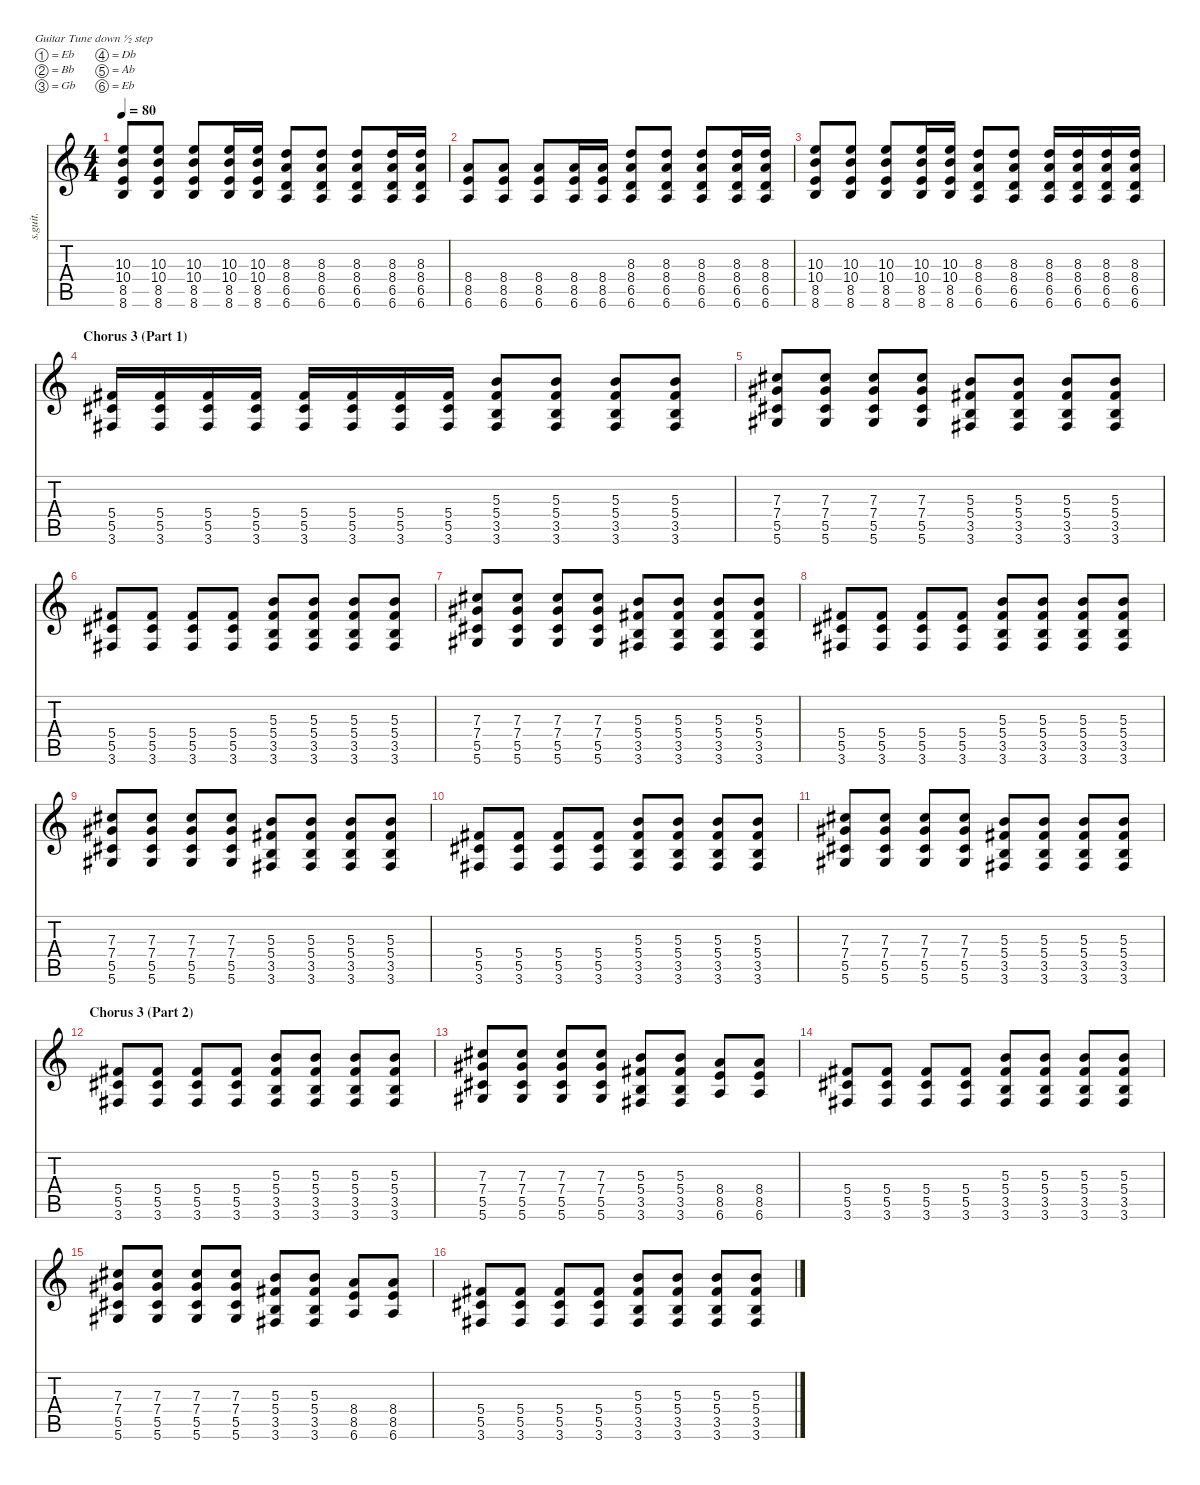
\defaultSystemsLayout 4
\hideDynamics
\bracketExtendMode nobrackets
\track ("Rhythm Guitar (Distorted, Bell)" "s.guit.") {instrument distortionguitar}
\staff {score tabs}
\tuning (Eb4 Bb3 Gb3 Db3 Ab2 Eb2)
\ts (4 4)
\tempo 80
\clef g2
\ks c
(10.3 10.4 8.5 8.6).8{lyrics (0 "") lyrics (1 "") lyrics (2 "") lyrics (3 "") lyrics (4 "") dy f} (10.3 10.4 8.5 8.6).8{lyrics (0 "") lyrics (1 "") lyrics (2 "") lyrics (3 "") lyrics (4 "")} (10.3 10.4 8.5 8.6).8{lyrics (0 "") lyrics (1 "") lyrics (2 "") lyrics (3 "") lyrics (4 "")} (10.3 10.4 8.5 8.6).16{lyrics (0 "") lyrics (1 "") lyrics (2 "") lyrics (3 "") lyrics (4 "")} (10.3 10.4 8.5 8.6).16{lyrics (0 "") lyrics (1 "") lyrics (2 "") lyrics (3 "") lyrics (4 "")} (8.3 8.4 6.5 6.6).8{lyrics (0 "") lyrics (1 "") lyrics (2 "") lyrics (3 "") lyrics (4 "")} (8.3 8.4 6.5 6.6).8{lyrics (0 "") lyrics (1 "") lyrics (2 "") lyrics (3 "") lyrics (4 "")} (8.3 8.4 6.5 6.6).8{lyrics (0 "") lyrics (1 "") lyrics (2 "") lyrics (3 "") lyrics (4 "")} (8.3 8.4 6.5 6.6).16{lyrics (0 "") lyrics (1 "") lyrics (2 "") lyrics (3 "") lyrics (4 "")} (8.3 8.4 6.5 6.6).16{lyrics (0 "") lyrics (1 "") lyrics (2 "") lyrics (3 "") lyrics (4 "")} |
(8.4 8.5 6.6).8{lyrics (0 "") lyrics (1 "") lyrics (2 "") lyrics (3 "") lyrics (4 "")} (8.4 8.5 6.6).8{lyrics (0 "") lyrics (1 "") lyrics (2 "") lyrics (3 "") lyrics (4 "")} (8.4 8.5 6.6).8{lyrics (0 "") lyrics (1 "") lyrics (2 "") lyrics (3 "") lyrics (4 "")} (8.4 8.5 6.6).16{lyrics (0 "") lyrics (1 "") lyrics (2 "") lyrics (3 "") lyrics (4 "")} (8.4 8.5 6.6).16{lyrics (0 "") lyrics (1 "") lyrics (2 "") lyrics (3 "") lyrics (4 "")} (8.3 8.4 6.5 6.6).8{lyrics (0 "") lyrics (1 "") lyrics (2 "") lyrics (3 "") lyrics (4 "")} (8.3 8.4 6.5 6.6).8{lyrics (0 "") lyrics (1 "") lyrics (2 "") lyrics (3 "") lyrics (4 "")} (8.3 8.4 6.5 6.6).8{lyrics (0 "") lyrics (1 "") lyrics (2 "") lyrics (3 "") lyrics (4 "")} (8.3 8.4 6.5 6.6).16{lyrics (0 "") lyrics (1 "") lyrics (2 "") lyrics (3 "") lyrics (4 "")} (8.3 8.4 6.5 6.6).16{lyrics (0 "") lyrics (1 "") lyrics (2 "") lyrics (3 "") lyrics (4 "")} |
(10.3 10.4 8.5 8.6).8{lyrics (0 "") lyrics (1 "") lyrics (2 "") lyrics (3 "") lyrics (4 "")} (10.3 10.4 8.5 8.6).8{lyrics (0 "") lyrics (1 "") lyrics (2 "") lyrics (3 "") lyrics (4 "")} (10.3 10.4 8.5 8.6).8{lyrics (0 "") lyrics (1 "") lyrics (2 "") lyrics (3 "") lyrics (4 "")} (10.3 10.4 8.5 8.6).16{lyrics (0 "") lyrics (1 "") lyrics (2 "") lyrics (3 "") lyrics (4 "")} (10.3 10.4 8.5 8.6).16{lyrics (0 "") lyrics (1 "") lyrics (2 "") lyrics (3 "") lyrics (4 "")} (8.3 8.4 6.5 6.6).8{lyrics (0 "") lyrics (1 "") lyrics (2 "") lyrics (3 "") lyrics (4 "")} (8.3 8.4 6.5 6.6).8{lyrics (0 "") lyrics (1 "") lyrics (2 "") lyrics (3 "") lyrics (4 "")} (8.3 8.4 6.5 6.6).16{lyrics (0 "") lyrics (1 "") lyrics (2 "") lyrics (3 "") lyrics (4 "")} (8.3 8.4 6.5 6.6).16{lyrics (0 "") lyrics (1 "") lyrics (2 "") lyrics (3 "") lyrics (4 "")} (8.3 8.4 6.5 6.6).16{lyrics (0 "") lyrics (1 "") lyrics (2 "") lyrics (3 "") lyrics (4 "")} (8.3 8.4 6.5 6.6).16{lyrics (0 "") lyrics (1 "") lyrics (2 "") lyrics (3 "") lyrics (4 "")} |
\section ("" "Chorus 3 (Part 1)")
(5.4{acc #} 5.5{acc #} 3.6{acc #}).16{lyrics (0 "") lyrics (1 "") lyrics (2 "") lyrics (3 "") lyrics (4 "")} (5.4{acc #} 5.5{acc #} 3.6{acc #}).16{lyrics (0 "") lyrics (1 "") lyrics (2 "") lyrics (3 "") lyrics (4 "")} (5.4{acc #} 5.5{acc #} 3.6{acc #}).16{lyrics (0 "") lyrics (1 "") lyrics (2 "") lyrics (3 "") lyrics (4 "")} (5.4{acc #} 5.5{acc #} 3.6{acc #}).16{lyrics (0 "") lyrics (1 "") lyrics (2 "") lyrics (3 "") lyrics (4 "")} (5.4{acc #} 5.5{acc #} 3.6{acc #}).16{lyrics (0 "") lyrics (1 "") lyrics (2 "") lyrics (3 "") lyrics (4 "")} (5.4{acc #} 5.5{acc #} 3.6{acc #}).16{lyrics (0 "") lyrics (1 "") lyrics (2 "") lyrics (3 "") lyrics (4 "")} (5.4{acc #} 5.5{acc #} 3.6{acc #}).16{lyrics (0 "") lyrics (1 "") lyrics (2 "") lyrics (3 "") lyrics (4 "")} (5.4{acc #} 5.5{acc #} 3.6{acc #}).16{lyrics (0 "") lyrics (1 "") lyrics (2 "") lyrics (3 "") lyrics (4 "")} (5.3 5.4{acc #} 3.5 3.6{acc #}).8{lyrics (0 "") lyrics (1 "") lyrics (2 "") lyrics (3 "") lyrics (4 "")} (5.3 5.4{acc #} 3.5 3.6{acc #}).8{lyrics (0 "") lyrics (1 "") lyrics (2 "") lyrics (3 "") lyrics (4 "")} (5.3 5.4{acc #} 3.5 3.6{acc #}).8{lyrics (0 "") lyrics (1 "") lyrics (2 "") lyrics (3 "") lyrics (4 "")} (5.3 5.4{acc #} 3.5 3.6{acc #}).8{lyrics (0 "") lyrics (1 "") lyrics (2 "") lyrics (3 "") lyrics (4 "")} |
(7.3{acc #} 7.4{acc #} 5.5{acc #} 5.6{acc #}).8{lyrics (0 "") lyrics (1 "") lyrics (2 "") lyrics (3 "") lyrics (4 "")} (7.3{acc #} 7.4{acc #} 5.5{acc #} 5.6{acc #}).8{lyrics (0 "") lyrics (1 "") lyrics (2 "") lyrics (3 "") lyrics (4 "")} (7.3{acc #} 7.4{acc #} 5.5{acc #} 5.6{acc #}).8{lyrics (0 "") lyrics (1 "") lyrics (2 "") lyrics (3 "") lyrics (4 "")} (7.3{acc #} 7.4{acc #} 5.5{acc #} 5.6{acc #}).8{lyrics (0 "") lyrics (1 "") lyrics (2 "") lyrics (3 "") lyrics (4 "")} (5.3 5.4{acc #} 3.5 3.6{acc #}).8{lyrics (0 "") lyrics (1 "") lyrics (2 "") lyrics (3 "") lyrics (4 "")} (5.3 5.4{acc #} 3.5 3.6{acc #}).8{lyrics (0 "") lyrics (1 "") lyrics (2 "") lyrics (3 "") lyrics (4 "")} (5.3 5.4{acc #} 3.5 3.6{acc #}).8{lyrics (0 "") lyrics (1 "") lyrics (2 "") lyrics (3 "") lyrics (4 "")} (5.3 5.4{acc #} 3.5 3.6{acc #}).8{lyrics (0 "") lyrics (1 "") lyrics (2 "") lyrics (3 "") lyrics (4 "")} |
(5.4{acc #} 5.5{acc #} 3.6{acc #}).8{lyrics (0 "") lyrics (1 "") lyrics (2 "") lyrics (3 "") lyrics (4 "")} (5.4{acc #} 5.5{acc #} 3.6{acc #}).8{lyrics (0 "") lyrics (1 "") lyrics (2 "") lyrics (3 "") lyrics (4 "")} (5.4{acc #} 5.5{acc #} 3.6{acc #}).8{lyrics (0 "") lyrics (1 "") lyrics (2 "") lyrics (3 "") lyrics (4 "")} (5.4{acc #} 5.5{acc #} 3.6{acc #}).8{lyrics (0 "") lyrics (1 "") lyrics (2 "") lyrics (3 "") lyrics (4 "")} (5.3 5.4{acc #} 3.5 3.6{acc #}).8{lyrics (0 "") lyrics (1 "") lyrics (2 "") lyrics (3 "") lyrics (4 "")} (5.3 5.4{acc #} 3.5 3.6{acc #}).8{lyrics (0 "") lyrics (1 "") lyrics (2 "") lyrics (3 "") lyrics (4 "")} (5.3 5.4{acc #} 3.5 3.6{acc #}).8{lyrics (0 "") lyrics (1 "") lyrics (2 "") lyrics (3 "") lyrics (4 "")} (5.3 5.4{acc #} 3.5 3.6{acc #}).8{lyrics (0 "") lyrics (1 "") lyrics (2 "") lyrics (3 "") lyrics (4 "")} |
(7.3{acc #} 7.4{acc #} 5.5{acc #} 5.6{acc #}).8{lyrics (0 "") lyrics (1 "") lyrics (2 "") lyrics (3 "") lyrics (4 "")} (7.3{acc #} 7.4{acc #} 5.5{acc #} 5.6{acc #}).8{lyrics (0 "") lyrics (1 "") lyrics (2 "") lyrics (3 "") lyrics (4 "")} (7.3{acc #} 7.4{acc #} 5.5{acc #} 5.6{acc #}).8{lyrics (0 "") lyrics (1 "") lyrics (2 "") lyrics (3 "") lyrics (4 "")} (7.3{acc #} 7.4{acc #} 5.5{acc #} 5.6{acc #}).8{lyrics (0 "") lyrics (1 "") lyrics (2 "") lyrics (3 "") lyrics (4 "")} (5.3 5.4{acc #} 3.5 3.6{acc #}).8{lyrics (0 "") lyrics (1 "") lyrics (2 "") lyrics (3 "") lyrics (4 "")} (5.3 5.4{acc #} 3.5 3.6{acc #}).8{lyrics (0 "") lyrics (1 "") lyrics (2 "") lyrics (3 "") lyrics (4 "")} (5.3 5.4{acc #} 3.5 3.6{acc #}).8{lyrics (0 "") lyrics (1 "") lyrics (2 "") lyrics (3 "") lyrics (4 "")} (5.3 5.4{acc #} 3.5 3.6{acc #}).8{lyrics (0 "") lyrics (1 "") lyrics (2 "") lyrics (3 "") lyrics (4 "")} |
(5.4{acc #} 5.5{acc #} 3.6{acc #}).8{lyrics (0 "") lyrics (1 "") lyrics (2 "") lyrics (3 "") lyrics (4 "")} (5.4{acc #} 5.5{acc #} 3.6{acc #}).8{lyrics (0 "") lyrics (1 "") lyrics (2 "") lyrics (3 "") lyrics (4 "")} (5.4{acc #} 5.5{acc #} 3.6{acc #}).8{lyrics (0 "") lyrics (1 "") lyrics (2 "") lyrics (3 "") lyrics (4 "")} (5.4{acc #} 5.5{acc #} 3.6{acc #}).8{lyrics (0 "") lyrics (1 "") lyrics (2 "") lyrics (3 "") lyrics (4 "")} (5.3 5.4{acc #} 3.5 3.6{acc #}).8{lyrics (0 "") lyrics (1 "") lyrics (2 "") lyrics (3 "") lyrics (4 "")} (5.3 5.4{acc #} 3.5 3.6{acc #}).8{lyrics (0 "") lyrics (1 "") lyrics (2 "") lyrics (3 "") lyrics (4 "")} (5.3 5.4{acc #} 3.5 3.6{acc #}).8{lyrics (0 "") lyrics (1 "") lyrics (2 "") lyrics (3 "") lyrics (4 "")} (5.3 5.4{acc #} 3.5 3.6{acc #}).8{lyrics (0 "") lyrics (1 "") lyrics (2 "") lyrics (3 "") lyrics (4 "")} |
(7.3{acc #} 7.4{acc #} 5.5{acc #} 5.6{acc #}).8{lyrics (0 "") lyrics (1 "") lyrics (2 "") lyrics (3 "") lyrics (4 "")} (7.3{acc #} 7.4{acc #} 5.5{acc #} 5.6{acc #}).8{lyrics (0 "") lyrics (1 "") lyrics (2 "") lyrics (3 "") lyrics (4 "")} (7.3{acc #} 7.4{acc #} 5.5{acc #} 5.6{acc #}).8{lyrics (0 "") lyrics (1 "") lyrics (2 "") lyrics (3 "") lyrics (4 "")} (7.3{acc #} 7.4{acc #} 5.5{acc #} 5.6{acc #}).8{lyrics (0 "") lyrics (1 "") lyrics (2 "") lyrics (3 "") lyrics (4 "")} (5.3 5.4{acc #} 3.5 3.6{acc #}).8{lyrics (0 "") lyrics (1 "") lyrics (2 "") lyrics (3 "") lyrics (4 "")} (5.3 5.4{acc #} 3.5 3.6{acc #}).8{lyrics (0 "") lyrics (1 "") lyrics (2 "") lyrics (3 "") lyrics (4 "")} (5.3 5.4{acc #} 3.5 3.6{acc #}).8{lyrics (0 "") lyrics (1 "") lyrics (2 "") lyrics (3 "") lyrics (4 "")} (5.3 5.4{acc #} 3.5 3.6{acc #}).8{lyrics (0 "") lyrics (1 "") lyrics (2 "") lyrics (3 "") lyrics (4 "")} |
(5.4{acc #} 5.5{acc #} 3.6{acc #}).8{lyrics (0 "") lyrics (1 "") lyrics (2 "") lyrics (3 "") lyrics (4 "")} (5.4{acc #} 5.5{acc #} 3.6{acc #}).8{lyrics (0 "") lyrics (1 "") lyrics (2 "") lyrics (3 "") lyrics (4 "")} (5.4{acc #} 5.5{acc #} 3.6{acc #}).8{lyrics (0 "") lyrics (1 "") lyrics (2 "") lyrics (3 "") lyrics (4 "")} (5.4{acc #} 5.5{acc #} 3.6{acc #}).8{lyrics (0 "") lyrics (1 "") lyrics (2 "") lyrics (3 "") lyrics (4 "")} (5.3 5.4{acc #} 3.5 3.6{acc #}).8{lyrics (0 "") lyrics (1 "") lyrics (2 "") lyrics (3 "") lyrics (4 "")} (5.3 5.4{acc #} 3.5 3.6{acc #}).8{lyrics (0 "") lyrics (1 "") lyrics (2 "") lyrics (3 "") lyrics (4 "")} (5.3 5.4{acc #} 3.5 3.6{acc #}).8{lyrics (0 "") lyrics (1 "") lyrics (2 "") lyrics (3 "") lyrics (4 "")} (5.3 5.4{acc #} 3.5 3.6{acc #}).8{lyrics (0 "") lyrics (1 "") lyrics (2 "") lyrics (3 "") lyrics (4 "")} |
(7.3{acc #} 7.4{acc #} 5.5{acc #} 5.6{acc #}).8{lyrics (0 "") lyrics (1 "") lyrics (2 "") lyrics (3 "") lyrics (4 "")} (7.3{acc #} 7.4{acc #} 5.5{acc #} 5.6{acc #}).8{lyrics (0 "") lyrics (1 "") lyrics (2 "") lyrics (3 "") lyrics (4 "")} (7.3{acc #} 7.4{acc #} 5.5{acc #} 5.6{acc #}).8{lyrics (0 "") lyrics (1 "") lyrics (2 "") lyrics (3 "") lyrics (4 "")} (7.3{acc #} 7.4{acc #} 5.5{acc #} 5.6{acc #}).8{lyrics (0 "") lyrics (1 "") lyrics (2 "") lyrics (3 "") lyrics (4 "")} (5.3 5.4{acc #} 3.5 3.6{acc #}).8{lyrics (0 "") lyrics (1 "") lyrics (2 "") lyrics (3 "") lyrics (4 "")} (5.3 5.4{acc #} 3.5 3.6{acc #}).8{lyrics (0 "") lyrics (1 "") lyrics (2 "") lyrics (3 "") lyrics (4 "")} (5.3 5.4{acc #} 3.5 3.6{acc #}).8{lyrics (0 "") lyrics (1 "") lyrics (2 "") lyrics (3 "") lyrics (4 "")} (5.3 5.4{acc #} 3.5 3.6{acc #}).8{lyrics (0 "") lyrics (1 "") lyrics (2 "") lyrics (3 "") lyrics (4 "")} |
\section ("" "Chorus 3 (Part 2)")
(5.4{acc #} 5.5{acc #} 3.6{acc #}).8{lyrics (0 "") lyrics (1 "") lyrics (2 "") lyrics (3 "") lyrics (4 "")} (5.4{acc #} 5.5{acc #} 3.6{acc #}).8{lyrics (0 "") lyrics (1 "") lyrics (2 "") lyrics (3 "") lyrics (4 "")} (5.4{acc #} 5.5{acc #} 3.6{acc #}).8{lyrics (0 "") lyrics (1 "") lyrics (2 "") lyrics (3 "") lyrics (4 "")} (5.4{acc #} 5.5{acc #} 3.6{acc #}).8{lyrics (0 "") lyrics (1 "") lyrics (2 "") lyrics (3 "") lyrics (4 "")} (5.3 5.4{acc #} 3.5 3.6{acc #}).8{lyrics (0 "") lyrics (1 "") lyrics (2 "") lyrics (3 "") lyrics (4 "")} (5.3 5.4{acc #} 3.5 3.6{acc #}).8{lyrics (0 "") lyrics (1 "") lyrics (2 "") lyrics (3 "") lyrics (4 "")} (5.3 5.4{acc #} 3.5 3.6{acc #}).8{lyrics (0 "") lyrics (1 "") lyrics (2 "") lyrics (3 "") lyrics (4 "")} (5.3 5.4{acc #} 3.5 3.6{acc #}).8{lyrics (0 "") lyrics (1 "") lyrics (2 "") lyrics (3 "") lyrics (4 "")} |
(7.3{acc #} 7.4{acc #} 5.5{acc #} 5.6{acc #}).8{lyrics (0 "") lyrics (1 "") lyrics (2 "") lyrics (3 "") lyrics (4 "")} (7.3{acc #} 7.4{acc #} 5.5{acc #} 5.6{acc #}).8{lyrics (0 "") lyrics (1 "") lyrics (2 "") lyrics (3 "") lyrics (4 "")} (7.3{acc #} 7.4{acc #} 5.5{acc #} 5.6{acc #}).8{lyrics (0 "") lyrics (1 "") lyrics (2 "") lyrics (3 "") lyrics (4 "")} (7.3{acc #} 7.4{acc #} 5.5{acc #} 5.6{acc #}).8{lyrics (0 "") lyrics (1 "") lyrics (2 "") lyrics (3 "") lyrics (4 "")} (5.3 5.4{acc #} 3.5 3.6{acc #}).8{lyrics (0 "") lyrics (1 "") lyrics (2 "") lyrics (3 "") lyrics (4 "")} (5.3 5.4{acc #} 3.5 3.6{acc #}).8{lyrics (0 "") lyrics (1 "") lyrics (2 "") lyrics (3 "") lyrics (4 "")} (8.4 8.5 6.6).8{lyrics (0 "") lyrics (1 "") lyrics (2 "") lyrics (3 "") lyrics (4 "")} (8.4 8.5 6.6).8{lyrics (0 "") lyrics (1 "") lyrics (2 "") lyrics (3 "") lyrics (4 "")} |
(5.4{acc #} 5.5{acc #} 3.6{acc #}).8{lyrics (0 "") lyrics (1 "") lyrics (2 "") lyrics (3 "") lyrics (4 "")} (5.4{acc #} 5.5{acc #} 3.6{acc #}).8{lyrics (0 "") lyrics (1 "") lyrics (2 "") lyrics (3 "") lyrics (4 "")} (5.4{acc #} 5.5{acc #} 3.6{acc #}).8{lyrics (0 "") lyrics (1 "") lyrics (2 "") lyrics (3 "") lyrics (4 "")} (5.4{acc #} 5.5{acc #} 3.6{acc #}).8{lyrics (0 "") lyrics (1 "") lyrics (2 "") lyrics (3 "") lyrics (4 "")} (5.3 5.4{acc #} 3.5 3.6{acc #}).8{lyrics (0 "") lyrics (1 "") lyrics (2 "") lyrics (3 "") lyrics (4 "")} (5.3 5.4{acc #} 3.5 3.6{acc #}).8{lyrics (0 "") lyrics (1 "") lyrics (2 "") lyrics (3 "") lyrics (4 "")} (5.3 5.4{acc #} 3.5 3.6{acc #}).8{lyrics (0 "") lyrics (1 "") lyrics (2 "") lyrics (3 "") lyrics (4 "")} (5.3 5.4{acc #} 3.5 3.6{acc #}).8{lyrics (0 "") lyrics (1 "") lyrics (2 "") lyrics (3 "") lyrics (4 "")} |
(7.3{acc #} 7.4{acc #} 5.5{acc #} 5.6{acc #}).8{lyrics (0 "") lyrics (1 "") lyrics (2 "") lyrics (3 "") lyrics (4 "")} (7.3{acc #} 7.4{acc #} 5.5{acc #} 5.6{acc #}).8{lyrics (0 "") lyrics (1 "") lyrics (2 "") lyrics (3 "") lyrics (4 "")} (7.3{acc #} 7.4{acc #} 5.5{acc #} 5.6{acc #}).8{lyrics (0 "") lyrics (1 "") lyrics (2 "") lyrics (3 "") lyrics (4 "")} (7.3{acc #} 7.4{acc #} 5.5{acc #} 5.6{acc #}).8{lyrics (0 "") lyrics (1 "") lyrics (2 "") lyrics (3 "") lyrics (4 "")} (5.3 5.4{acc #} 3.5 3.6{acc #}).8{lyrics (0 "") lyrics (1 "") lyrics (2 "") lyrics (3 "") lyrics (4 "")} (5.3 5.4{acc #} 3.5 3.6{acc #}).8{lyrics (0 "") lyrics (1 "") lyrics (2 "") lyrics (3 "") lyrics (4 "")} (8.4 8.5 6.6).8{lyrics (0 "") lyrics (1 "") lyrics (2 "") lyrics (3 "") lyrics (4 "")} (8.4 8.5 6.6).8{lyrics (0 "") lyrics (1 "") lyrics (2 "") lyrics (3 "") lyrics (4 "")} |
(5.4{acc #} 5.5{acc #} 3.6{acc #}).8{lyrics (0 "") lyrics (1 "") lyrics (2 "") lyrics (3 "") lyrics (4 "")} (5.4{acc #} 5.5{acc #} 3.6{acc #}).8{lyrics (0 "") lyrics (1 "") lyrics (2 "") lyrics (3 "") lyrics (4 "")} (5.4{acc #} 5.5{acc #} 3.6{acc #}).8{lyrics (0 "") lyrics (1 "") lyrics (2 "") lyrics (3 "") lyrics (4 "")} (5.4{acc #} 5.5{acc #} 3.6{acc #}).8{lyrics (0 "") lyrics (1 "") lyrics (2 "") lyrics (3 "") lyrics (4 "")} (5.3 5.4{acc #} 3.5 3.6{acc #}).8{lyrics (0 "") lyrics (1 "") lyrics (2 "") lyrics (3 "") lyrics (4 "")} (5.3 5.4{acc #} 3.5 3.6{acc #}).8{lyrics (0 "") lyrics (1 "") lyrics (2 "") lyrics (3 "") lyrics (4 "")} (5.3 5.4{acc #} 3.5 3.6{acc #}).8{lyrics (0 "") lyrics (1 "") lyrics (2 "") lyrics (3 "") lyrics (4 "")} (5.3 5.4{acc #} 3.5 3.6{acc #}).8{lyrics (0 "") lyrics (1 "") lyrics (2 "") lyrics (3 "") lyrics (4 "")}
